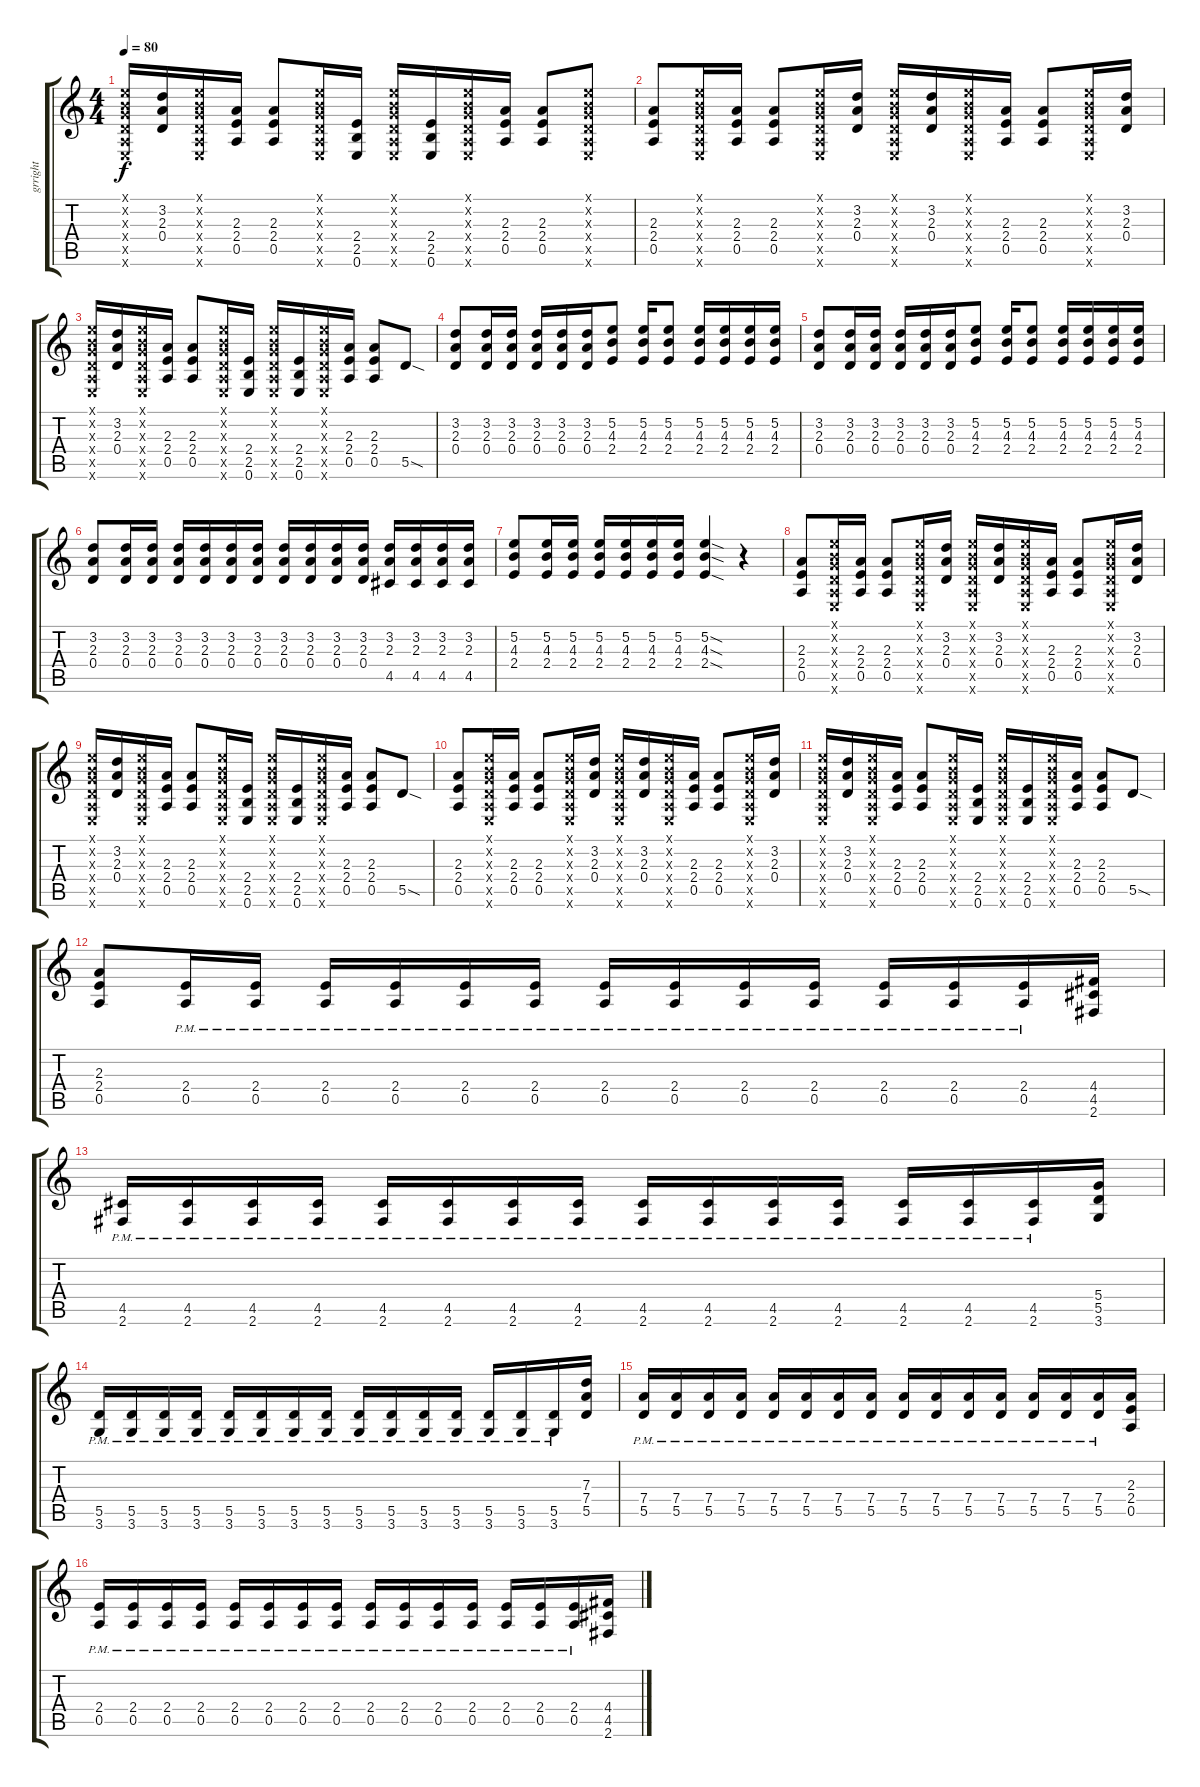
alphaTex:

\track ("grright" "grright") {instrument distortionguitar}
\staff {score tabs}
\tuning (E4 B3 G3 D3 A2 E2) {hide}
\ts (4 4)
\tempo 80
\clef g2
\ks c
(0.1{x} 0.2{x} 0.3{x} 0.4{x} 0.5{x} 0.6{x}).16{dy f} (3.2 2.3 0.4).16 (0.1{x} 0.2{x} 0.3{x} 0.4{x} 0.5{x} 0.6{x}).16 (2.3 2.4 0.5).16 (2.3 2.4 0.5).8 (0.1{x} 0.2{x} 0.3{x} 0.4{x} 0.5{x} 0.6{x}).16 (2.4 2.5 0.6).16 (0.1{x} 0.2{x} 0.3{x} 0.4{x} 0.5{x} 0.6{x}).16 (2.4 2.5 0.6).16 (0.1{x} 0.2{x} 0.3{x} 0.4{x} 0.5{x} 0.6{x}).16 (2.3 2.4 0.5).16 (2.3 2.4 0.5).8 (0.1{x} 0.2{x} 0.3{x} 0.4{x} 0.5{x} 0.6{x}).8 |
(2.3 2.4 0.5).8 (0.1{x} 0.2{x} 0.3{x} 0.4{x} 0.5{x} 0.6{x}).16 (2.3 2.4 0.5).16 (2.3 2.4 0.5).8 (0.1{x} 0.2{x} 0.3{x} 0.4{x} 0.5{x} 0.6{x}).16 (3.2 2.3 0.4).16 (0.1{x} 0.2{x} 0.3{x} 0.4{x} 0.5{x} 0.6{x}).16 (3.2 2.3 0.4).16 (0.1{x} 0.2{x} 0.3{x} 0.4{x} 0.5{x} 0.6{x}).16 (2.3 2.4 0.5).16 (2.3 2.4 0.5).8 (0.1{x} 0.2{x} 0.3{x} 0.4{x} 0.5{x} 0.6{x}).16 (3.2 2.3 0.4).16 |
(0.1{x} 0.2{x} 0.3{x} 0.4{x} 0.5{x} 0.6{x}).16 (3.2 2.3 0.4).16 (0.1{x} 0.2{x} 0.3{x} 0.4{x} 0.5{x} 0.6{x}).16 (2.3 2.4 0.5).16 (2.3 2.4 0.5).8 (0.1{x} 0.2{x} 0.3{x} 0.4{x} 0.5{x} 0.6{x}).16 (2.4 2.5 0.6).16 (0.1{x} 0.2{x} 0.3{x} 0.4{x} 0.5{x} 0.6{x}).16 (2.4 2.5 0.6).16 (0.1{x} 0.2{x} 0.3{x} 0.4{x} 0.5{x} 0.6{x}).16 (2.3 2.4 0.5).16 (2.3 2.4 0.5).8 5.5{sod}.8 |
(3.2 2.3 0.4).8 (3.2 2.3 0.4).16 (3.2 2.3 0.4).16 (3.2 2.3 0.4).16 (3.2 2.3 0.4).16 (3.2 2.3 0.4).16 (5.2 4.3 2.4).8 (5.2 4.3 2.4).16 (5.2 4.3 2.4).8 (5.2 4.3 2.4).16 (5.2 4.3 2.4).16 (5.2 4.3 2.4).16 (5.2 4.3 2.4).16 |
(3.2 2.3 0.4).8 (3.2 2.3 0.4).16 (3.2 2.3 0.4).16 (3.2 2.3 0.4).16 (3.2 2.3 0.4).16 (3.2 2.3 0.4).16 (5.2 4.3 2.4).8 (5.2 4.3 2.4).16 (5.2 4.3 2.4).8 (5.2 4.3 2.4).16 (5.2 4.3 2.4).16 (5.2 4.3 2.4).16 (5.2 4.3 2.4).16 |
(3.2 2.3 0.4).8 (3.2 2.3 0.4).16 (3.2 2.3 0.4).16 (3.2 2.3 0.4).16 (3.2 2.3 0.4).16 (3.2 2.3 0.4).16 (3.2 2.3 0.4).16 (3.2 2.3 0.4).16 (3.2 2.3 0.4).16 (3.2 2.3 0.4).16 (3.2 2.3 0.4).16 (3.2 2.3 4.5).16 (3.2 2.3 4.5).16 (3.2 2.3 4.5).16 (3.2 2.3 4.5).16 |
(5.2 4.3 2.4).8 (5.2 4.3 2.4).16 (5.2 4.3 2.4).16 (5.2 4.3 2.4).16 (5.2 4.3 2.4).16 (5.2 4.3 2.4).16 (5.2 4.3 2.4).16 (5.2{sod} 4.3{sod} 2.4{sod}).4 r.4 |
(2.3 2.4 0.5).8 (0.1{x} 0.2{x} 0.3{x} 0.4{x} 0.5{x} 0.6{x}).16 (2.3 2.4 0.5).16 (2.3 2.4 0.5).8 (0.1{x} 0.2{x} 0.3{x} 0.4{x} 0.5{x} 0.6{x}).16 (3.2 2.3 0.4).16 (0.1{x} 0.2{x} 0.3{x} 0.4{x} 0.5{x} 0.6{x}).16 (3.2 2.3 0.4).16 (0.1{x} 0.2{x} 0.3{x} 0.4{x} 0.5{x} 0.6{x}).16 (2.3 2.4 0.5).16 (2.3 2.4 0.5).8 (0.1{x} 0.2{x} 0.3{x} 0.4{x} 0.5{x} 0.6{x}).16 (3.2 2.3 0.4).16 |
(0.1{x} 0.2{x} 0.3{x} 0.4{x} 0.5{x} 0.6{x}).16 (3.2 2.3 0.4).16 (0.1{x} 0.2{x} 0.3{x} 0.4{x} 0.5{x} 0.6{x}).16 (2.3 2.4 0.5).16 (2.3 2.4 0.5).8 (0.1{x} 0.2{x} 0.3{x} 0.4{x} 0.5{x} 0.6{x}).16 (2.4 2.5 0.6).16 (0.1{x} 0.2{x} 0.3{x} 0.4{x} 0.5{x} 0.6{x}).16 (2.4 2.5 0.6).16 (0.1{x} 0.2{x} 0.3{x} 0.4{x} 0.5{x} 0.6{x}).16 (2.3 2.4 0.5).16 (2.3 2.4 0.5).8 5.5{sod}.8 |
(2.3 2.4 0.5).8 (0.1{x} 0.2{x} 0.3{x} 0.4{x} 0.5{x} 0.6{x}).16 (2.3 2.4 0.5).16 (2.3 2.4 0.5).8 (0.1{x} 0.2{x} 0.3{x} 0.4{x} 0.5{x} 0.6{x}).16 (3.2 2.3 0.4).16 (0.1{x} 0.2{x} 0.3{x} 0.4{x} 0.5{x} 0.6{x}).16 (3.2 2.3 0.4).16 (0.1{x} 0.2{x} 0.3{x} 0.4{x} 0.5{x} 0.6{x}).16 (2.3 2.4 0.5).16 (2.3 2.4 0.5).8 (0.1{x} 0.2{x} 0.3{x} 0.4{x} 0.5{x} 0.6{x}).16 (3.2 2.3 0.4).16 |
(0.1{x} 0.2{x} 0.3{x} 0.4{x} 0.5{x} 0.6{x}).16 (3.2 2.3 0.4).16 (0.1{x} 0.2{x} 0.3{x} 0.4{x} 0.5{x} 0.6{x}).16 (2.3 2.4 0.5).16 (2.3 2.4 0.5).8 (0.1{x} 0.2{x} 0.3{x} 0.4{x} 0.5{x} 0.6{x}).16 (2.4 2.5 0.6).16 (0.1{x} 0.2{x} 0.3{x} 0.4{x} 0.5{x} 0.6{x}).16 (2.4 2.5 0.6).16 (0.1{x} 0.2{x} 0.3{x} 0.4{x} 0.5{x} 0.6{x}).16 (2.3 2.4 0.5).16 (2.3 2.4 0.5).8 5.5{sod}.8 |
(2.3 2.4 0.5).8 (2.4{pm} 0.5{pm}).16 (2.4{pm} 0.5{pm}).16 (2.4{pm} 0.5{pm}).16 (2.4{pm} 0.5{pm}).16 (2.4{pm} 0.5{pm}).16 (2.4{pm} 0.5{pm}).16 (2.4{pm} 0.5{pm}).16 (2.4{pm} 0.5{pm}).16 (2.4{pm} 0.5{pm}).16 (2.4{pm} 0.5{pm}).16 (2.4{pm} 0.5{pm}).16 (2.4{pm} 0.5{pm}).16 (2.4{pm} 0.5{pm}).16 (4.4 4.5 2.6).16 |
(4.5{pm} 2.6{pm}).16 (4.5{pm} 2.6{pm}).16 (4.5{pm} 2.6{pm}).16 (4.5{pm} 2.6{pm}).16 (4.5{pm} 2.6{pm}).16 (4.5{pm} 2.6{pm}).16 (4.5{pm} 2.6{pm}).16 (4.5{pm} 2.6{pm}).16 (4.5{pm} 2.6{pm}).16 (4.5{pm} 2.6{pm}).16 (4.5{pm} 2.6{pm}).16 (4.5{pm} 2.6{pm}).16 (4.5{pm} 2.6{pm}).16 (4.5{pm} 2.6{pm}).16 (4.5{pm} 2.6{pm}).16 (5.4 5.5 3.6).16 |
(5.5{pm} 3.6{pm}).16 (5.5{pm} 3.6{pm}).16 (5.5{pm} 3.6{pm}).16 (5.5{pm} 3.6{pm}).16 (5.5{pm} 3.6{pm}).16 (5.5{pm} 3.6{pm}).16 (5.5{pm} 3.6{pm}).16 (5.5{pm} 3.6{pm}).16 (5.5{pm} 3.6{pm}).16 (5.5{pm} 3.6{pm}).16 (5.5{pm} 3.6{pm}).16 (5.5{pm} 3.6{pm}).16 (5.5{pm} 3.6{pm}).16 (5.5{pm} 3.6{pm}).16 (5.5{pm} 3.6{pm}).16 (7.3 7.4 5.5).16 |
(7.4{pm} 5.5{pm}).16 (7.4{pm} 5.5{pm}).16 (7.4{pm} 5.5{pm}).16 (7.4{pm} 5.5{pm}).16 (7.4{pm} 5.5{pm}).16 (7.4{pm} 5.5{pm}).16 (7.4{pm} 5.5{pm}).16 (7.4{pm} 5.5{pm}).16 (7.4{pm} 5.5{pm}).16 (7.4{pm} 5.5{pm}).16 (7.4{pm} 5.5{pm}).16 (7.4{pm} 5.5{pm}).16 (7.4{pm} 5.5{pm}).16 (7.4{pm} 5.5{pm}).16 (7.4{pm} 5.5{pm}).16 (2.3 2.4 0.5).16 |
(2.4{pm} 0.5{pm}).16 (2.4{pm} 0.5{pm}).16 (2.4{pm} 0.5{pm}).16 (2.4{pm} 0.5{pm}).16 (2.4{pm} 0.5{pm}).16 (2.4{pm} 0.5{pm}).16 (2.4{pm} 0.5{pm}).16 (2.4{pm} 0.5{pm}).16 (2.4{pm} 0.5{pm}).16 (2.4{pm} 0.5{pm}).16 (2.4{pm} 0.5{pm}).16 (2.4{pm} 0.5{pm}).16 (2.4{pm} 0.5{pm}).16 (2.4{pm} 0.5{pm}).16 (2.4{pm} 0.5{pm}).16 (4.4 4.5 2.6).16
